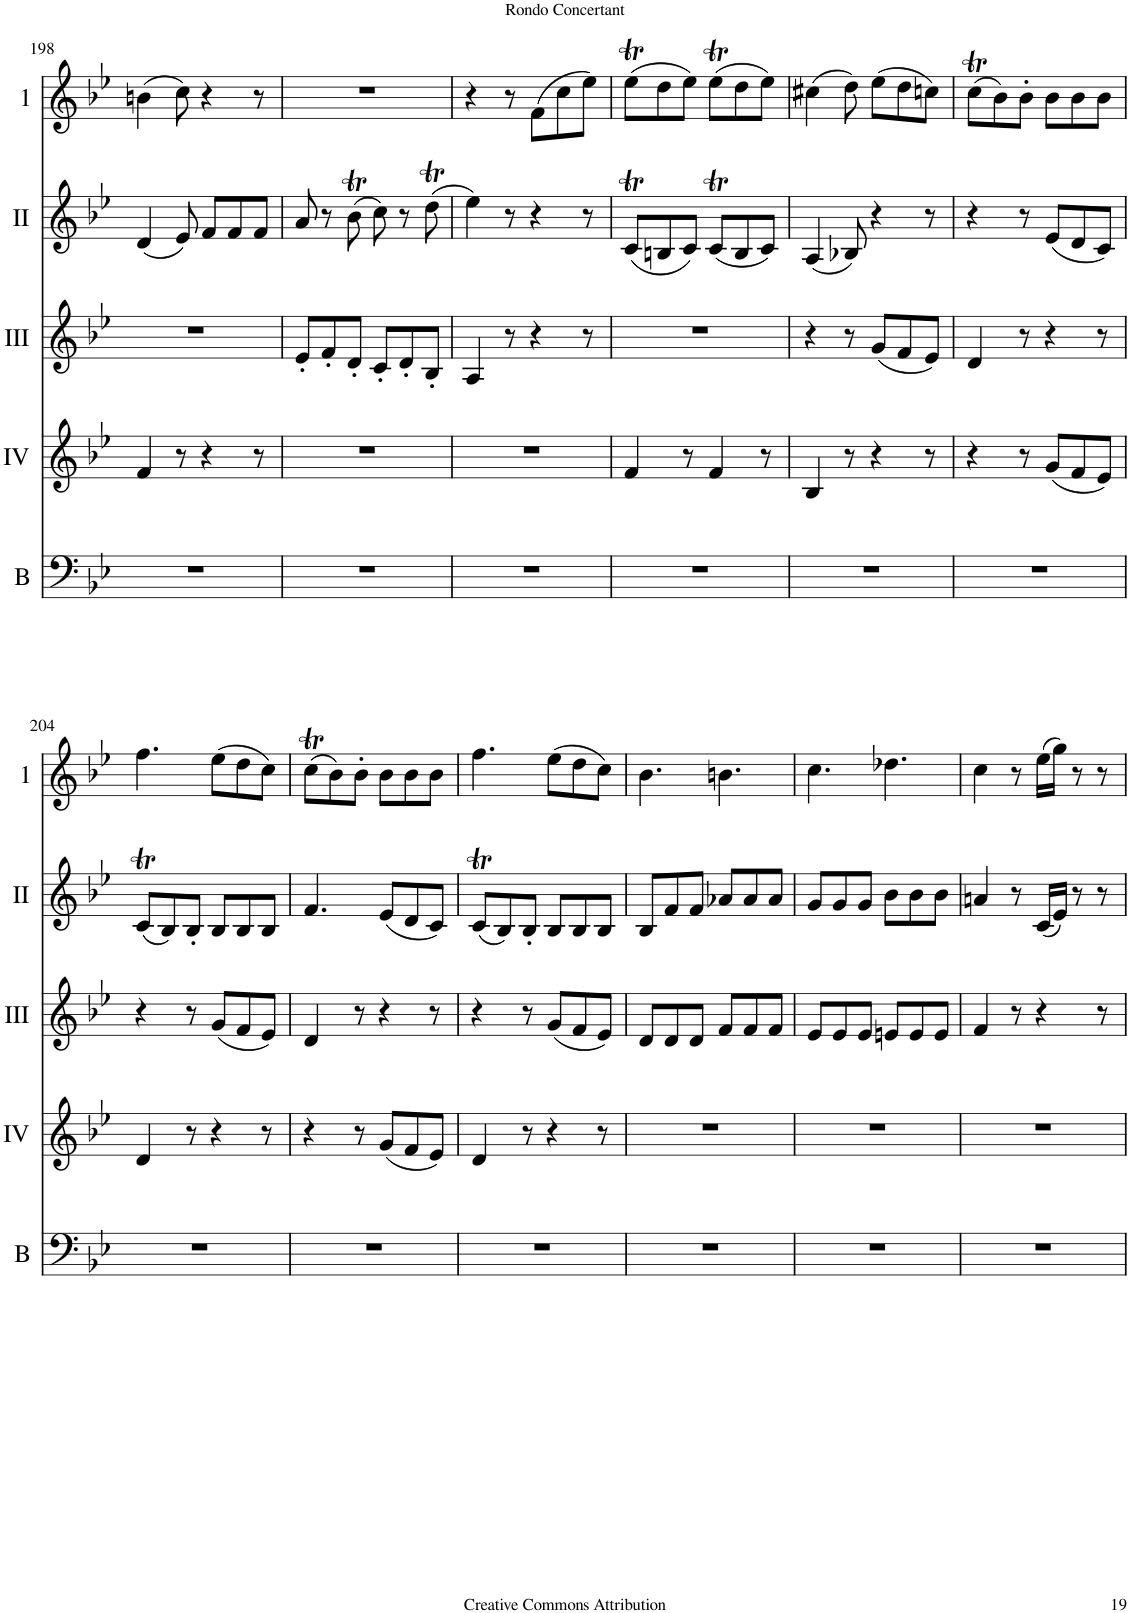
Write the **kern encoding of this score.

**kern	**kern	**kern	**kern	**kern
*part5	*part4	*part3	*part2	*part1
*staff5	*staff4	*staff3	*staff2	*staff1
*I"Basson	*I"Acc. 4	*I"Acc. 3	*I"Acc. 2	*I"Acc. 1
*I'B	*	*	*	*
!!LO:PB:g=z
*clefF4	*clefG2	*clefG2	*clefG2	*clefG2
*Trd7c12	*Trd7c12	*	*	*
*k[b-e-]	*k[b-e-]	*k[b-e-]	*k[b-e-]	*k[b-e-]
*M6/8	*M6/8	*M6/8	*M6/8	*M6/8
=198	=198	=198	=198	=198
2.r	4f/	2.r	(4d/	(4bn\
.	8r	.	8e-/)	8cc\)
.	4r	.	8f/L	4r
.	.	.	8f/	.
.	8r	.	8f/J	8r
=199	=199	=199	=199	=199
2.r	2.r	8e-'/L	8a/	2.r
.	.	8f'/	8r	.
.	.	8d'/J	(8b-T\	.
.	.	8c'/L	8cc\)	.
.	.	8d'/	8r	.
.	.	8B-'/J	(8ddt\	.
=200	=200	=200	=200	=200
2.r	2.r	4A/	4ee-\)	4r
.	.	8r	8r	8r
.	.	4r	4r	(8f\L
.	.	.	.	8cc\
.	.	8r	8r	8ee-\J)
=201	=201	=201	=201	=201
2.r	4f/	2.r	(8cT/L	(8ee-T\L
.	.	.	8Bn/	8dd\
.	8r	.	8c/J)	8ee-\J)
.	4f/	.	(8cT/L	(8ee-T\L
.	.	.	8B/	8dd\
.	8r	.	8c/J)	8ee-\J)
=202	=202	=202	=202	=202
2.r	4B-/	4r	(4A/	(4cc#X\
.	8r	8r	8B-X/)	8dd\)
.	4r	(8g/L	4r	(8ee-\L
.	.	8f/	.	8dd\
.	8r	8e-/J)	8r	8ccn\J)
=203	=203	=203	=203	=203
2.r	4r	4d/	4r	(8ccT\L
.	.	.	.	8b-\)
.	8r	8r	8r	8b-'\J
.	(8g/L	4r	(8e-/L	8b-\L
.	8f/	.	8d/	8b-\
.	8e-/J)	8r	8c/J)	8b-\J
!!LO:LB:g=z
=204	=204	=204	=204	=204
2.r	4d/	4r	(8cT/L	4.ff\
.	.	.	8B-/)	.
.	8r	8r	8B-'/J	.
.	4r	(8g/L	8B-/L	(8ee-\L
.	.	8f/	8B-/	8dd\
.	8r	8e-/J)	8B-/J	8cc\J)
=205	=205	=205	=205	=205
2.r	4r	4d/	4.f/	(8ccT\L
.	.	.	.	8b-\)
.	8r	8r	.	8b-'\J
.	(8g/L	4r	(8e-/L	8b-\L
.	8f/	.	8d/	8b-\
.	8e-/J)	8r	8c/J)	8b-\J
=206	=206	=206	=206	=206
2.r	4d/	4r	(8cT/L	4.ff\
.	.	.	8B-/)	.
.	8r	8r	8B-'/J	.
.	4r	(8g/L	8B-/L	(8ee-\L
.	.	8f/	8B-/	8dd\
.	8r	8e-/J)	8B-/J	8cc\J)
=207	=207	=207	=207	=207
2.r	2.r	8d/L	8B-/L	4.b-\
.	.	8d/	8f/	.
.	.	8d/J	8f/J	.
.	.	8f/L	8a-X/L	4.bn\
.	.	8f/	8a-/	.
.	.	8f/J	8a-/J	.
=208	=208	=208	=208	=208
2.r	2.r	8e-/L	8g/L	4.cc\
.	.	8e-/	8g/	.
.	.	8e-/J	8g/J	.
.	.	8en/L	8b-\L	4.dd-X\
.	.	8e/	8b-\	.
.	.	8e/J	8b-\J	.
=209	=209	=209	=209	=209
2.r	2.r	4f/	4an/	4cc\
.	.	8r	8r	8r
.	.	4r	(16c/LL	(16ee-\LL
.	.	.	16e-/JJ)	16gg\JJ)
.	.	.	8r	8r
.	.	8r	8r	8r
=	=	=	=	=
*-	*-	*-	*-	*-
